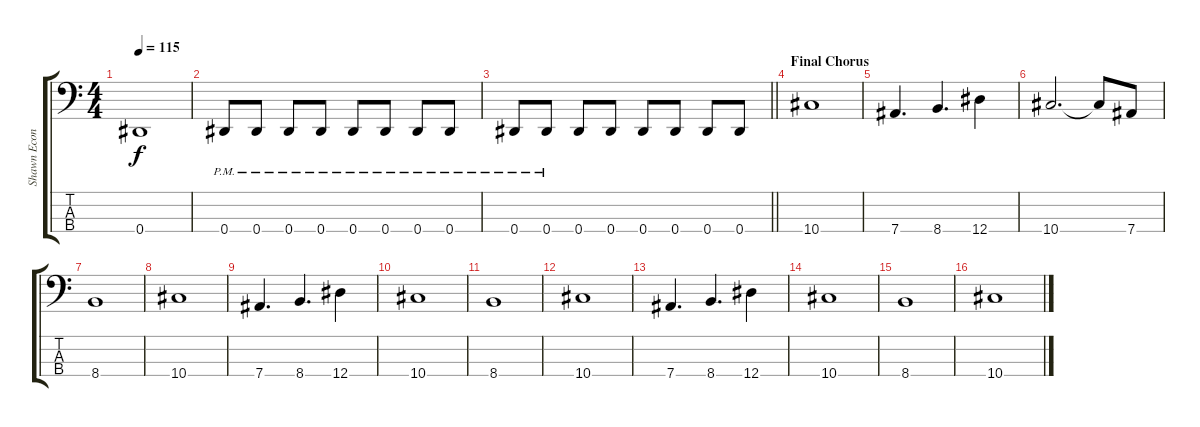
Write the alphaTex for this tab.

\track ("Shawn Economaki" "Shawn Econ") {instrument electricbasspick}
\staff {score tabs}
\tuning (Gb2 Db2 Ab1 Eb1) {hide}
\ts (4 4)
\tempo 115
\clef f4
\ks c
0.4{t}.1{dy f} |
0.4{pm}.8 0.4{pm}.8 0.4{pm}.8 0.4{pm}.8 0.4{pm}.8 0.4{pm}.8 0.4{pm}.8 0.4{pm}.8 |
\barLineRight lightlight
0.4{pm}.8 0.4{pm}.8 0.4.8 0.4.8 0.4.8 0.4.8 0.4.8 0.4.8 |
\section ("" "Final Chorus")
10.4.1 |
7.4.4{d} 8.4.4{d} 12.4.4 |
10.4.2{d} 10.4{t}.8 7.4.8 |
8.4.1 |
10.4.1 |
7.4.4{d} 8.4.4{d} 12.4.4 |
10.4.1 |
8.4.1 |
10.4.1 |
7.4.4{d} 8.4.4{d} 12.4.4 |
10.4.1 |
8.4.1 |
10.4.1
